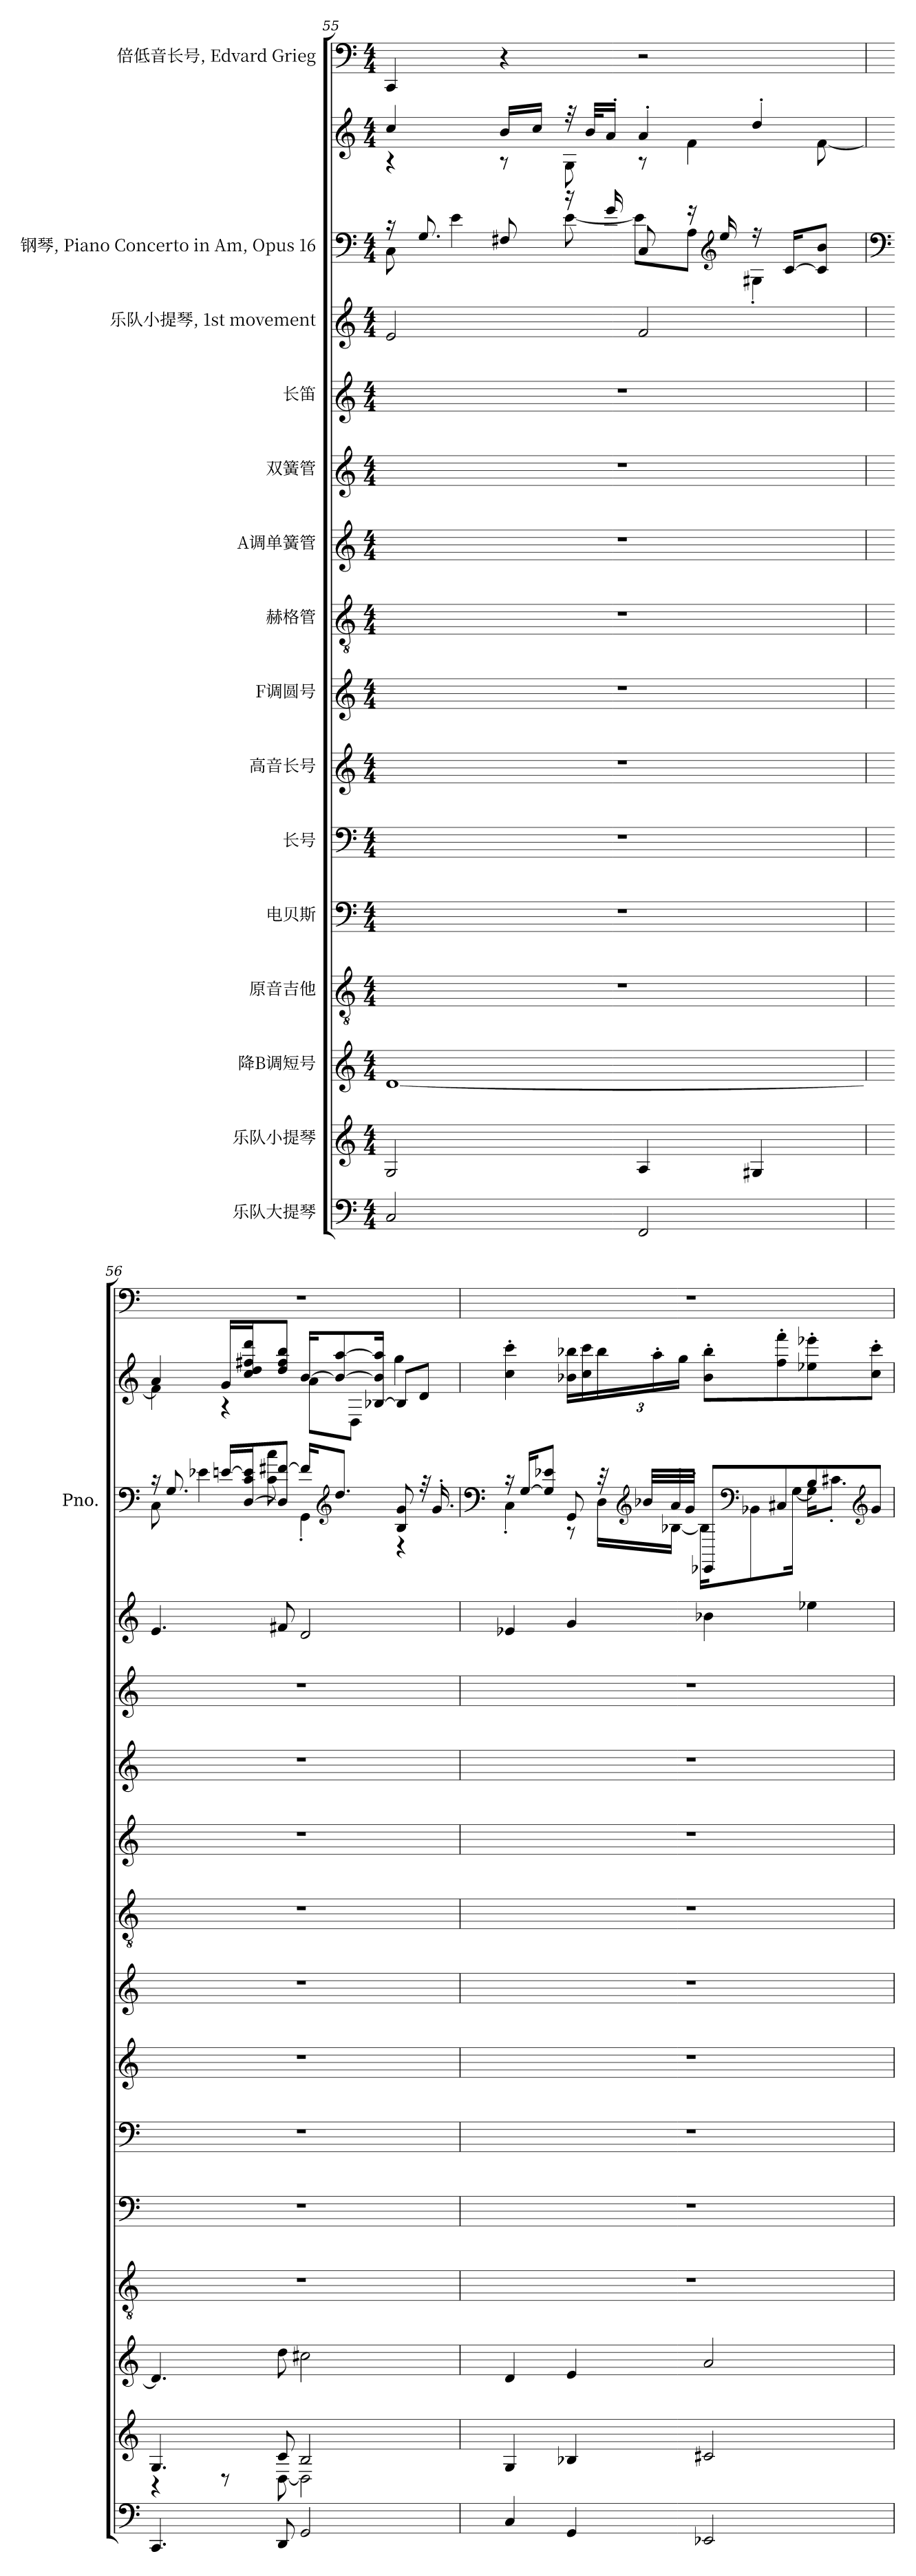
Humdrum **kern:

**kern	**kern	**kern	**kern	**kern	**kern	**kern	**kern	**kern	**kern	**kern	**kern	**kern	**kern	**kern	**kern
*part15	*part14	*part13	*part12	*part11	*part10	*part9	*part8	*part7	*part6	*part5	*part4	*part3	*part2	*part2	*part1
*staff16	*staff15	*staff14	*staff13	*staff12	*staff11	*staff10	*staff9	*staff8	*staff7	*staff6	*staff5	*staff4	*staff3	*staff2	*staff1
*I"乐队大提琴	*I"乐队小提琴	*I"降B调短号	*I"原音吉他	*I"电贝斯	*I"长号	*I"高音长号	*I"F调圆号	*I"赫格管	*I"A调单簧管	*I"双簧管	*I"长笛	*I"乐队小提琴, 1st movement	*I"钢琴,   Piano Concerto in Am, Opus 16	*	*I"倍低音长号, Edvard Grieg
*	*	*	*	*	*	*	*	*	*	*	*	*	*I'Pno.	*	*
!!LO:PB:g=z
*clefF4	*clefG2	*clefG2	*clefGv2	*clefF4	*clefF4	*clefG2	*clefG2	*clefGv2	*clefG2	*clefG2	*clefG2	*clefG2	*clefF4	*clefG2	*clefF4
*	*	*ITrd1c2	*	*ITrd7c12	*	*	*ITrd4c7	*	*ITrd2c3	*	*	*	*	*	*
*k[]	*k[]	*k[b-e-]	*k[]	*k[]	*k[]	*k[]	*k[b-]	*k[]	*k[f#c#g#]	*k[]	*k[]	*k[]	*k[]	*k[]	*k[]
*M4/4	*M4/4	*M4/4	*M4/4	*M4/4	*M4/4	*M4/4	*M4/4	*M4/4	*M4/4	*M4/4	*M4/4	*M4/4	*M4/4	*M4/4	*M4/4
=55	=55	=55	=55	=55	=55	=55	=55	=55	=55	=55	=55	=55	=55	=55	=55
*	*	*	*	*	*	*	*	*	*	*	*	*	*^	*^	*
2C/	2G/	[1c	1r	1r	1r	1r	1r	1r	1r	1r	1r	2e/	16r	8C\	4cc/	4r	4CC/
.	.	.	.	.	.	.	.	.	.	.	.	.	8.G/	.	.	.	.
.	.	.	.	.	.	.	.	.	.	.	.	.	.	4e\	.	.	.
.	.	.	.	.	.	.	.	.	.	.	.	.	8F#X/	.	16b/LL	8r	4r
.	.	.	.	.	.	.	.	.	.	.	.	.	.	.	16cc/JJ	.	.
.	.	.	.	.	.	.	.	.	.	.	.	.	16r	[8e\	32r	8G\	.
.	.	.	.	.	.	.	.	.	.	.	.	.	.	.	32b/KLL	.	.
.	.	.	.	.	.	.	.	.	.	.	.	.	16g/	.	16a'/JJ	.	.
2FF/	4A/	.	.	.	.	.	.	.	.	.	.	2f/	8C/	8e\L]	4a'/	8r	2r
.	.	.	.	.	.	.	.	.	.	.	.	.	16r	8A\J	.	4f\	.
*	*	*	*	*	*	*	*	*	*	*	*	*	*clefG2	*	*	*	*
.	.	.	.	.	.	.	.	.	.	.	.	.	16ee/	.	.	.	.
.	4G#X/	.	.	.	.	.	.	.	.	.	.	.	16r	4G#X'\	4dd'/	.	.
.	.	.	.	.	.	.	.	.	.	.	.	.	[16c/KL	.	.	.	.
.	.	.	.	.	.	.	.	.	.	.	.	.	8c/] 8b/J	.	.	[8f\	.
!!LO:PB:g=z
=56	=56	=56	=56	=56	=56	=56	=56	=56	=56	=56	=56	=56	=56	=56	=56	=56	=56
*	*	*	*	*	*	*	*	*	*	*	*	*	*clefF4	*	*	*	*
*	*^	*	*	*	*	*	*	*	*	*	*	*	*	*	*	*	*
4.CC/	4.G/	4r	4.c/]	1r	1r	1r	1r	1r	1r	1r	1r	1r	4.e/	16r	8C\	4a/	4f\]	1r
.	.	.	.	.	.	.	.	.	.	.	.	.	.	8.G/	.	.	.	.
.	.	.	.	.	.	.	.	.	.	.	.	.	.	.	4e-X\	.	.	.
.	.	8r	.	.	.	.	.	.	.	.	.	.	.	[16en/LL	.	16g/LL	4r	.
.	.	.	.	.	.	.	.	.	.	.	.	.	.	[16D/ 16c/ 16e/]J	.	16cc/ 16dd/ 16ff#X/ 16ddd/J	.	.
8DD/	8c/	[8D\	8cc\	.	.	.	.	.	.	.	.	.	8f#X/	8D/] [8f#X/J	8c\ 8cc\	8dd/ 8ff#/ 8bb/J	.	.
2GG/	2B/	2D\]	2bn\	.	.	.	.	.	.	.	.	.	2d/	16f#/KL]	4GG'\	[16b/KL	8a\L	.
*	*	*	*	*	*	*	*	*	*	*	*	*	*	*clefG2	*	*	*	*
.	.	.	.	.	.	.	.	.	.	.	.	.	.	8.dd/J	.	8b/_ [8aa/	.	.
.	.	.	.	.	.	.	.	.	.	.	.	.	.	.	.	.	8D\J	.
.	.	.	.	.	.	.	.	.	.	.	.	.	.	.	.	[16B-X/ 16b/] 16aa/]Jk	.	.
.	.	.	.	.	.	.	.	.	.	.	.	.	.	8B/ 8g/	4r	8B-/L]	4gg\	.
.	.	.	.	.	.	.	.	.	.	.	.	.	.	32r	.	8d/J	.	.
.	.	.	.	.	.	.	.	.	.	.	.	.	.	16.g'/	.	.	.	.
*	*v	*v	*	*	*	*	*	*	*	*	*	*	*	*	*	*v	*v	*
!!LO:PB:g=z
=57	=57	=57	=57	=57	=57	=57	=57	=57	=57	=57	=57	=57	=57	=57	=57	=57
*	*	*	*	*	*	*	*	*	*	*	*	*	*clefF4	*	*	*
4C/	4G/	4c/	1r	1r	1r	1r	1r	1r	1r	1r	1r	4e-X/	16r	4C'\	4cc\' 4ccc\'	1r
.	.	.	.	.	.	.	.	.	.	.	.	.	[16G/KL	.	.	.
.	.	.	.	.	.	.	.	.	.	.	.	.	8G/] 8e-X/J	.	.	.
4GG/	4B-X/	4d/	.	.	.	.	.	.	.	.	.	4g/	8GG/	8r	16b-X\ 16bb-X\LL	.
.	.	.	.	.	.	.	.	.	.	.	.	.	.	.	16cc\ 16ccc\	.
*	*	*	*	*	*	*	*	*	*	*	*	*	*	*	*Xbrackettup	*
.	.	.	.	.	.	.	.	.	.	.	.	.	32r	16D\LL	24bb-\	.
*	*	*	*	*	*	*	*	*	*	*	*	*	*clefG2	*	*	*
.	.	.	.	.	.	.	.	.	.	.	.	.	32b-X/LLL	.	.	.
.	.	.	.	.	.	.	.	.	.	.	.	.	.	.	24aa'\	.
.	.	.	.	.	.	.	.	.	.	.	.	.	32a'/	[16B-X\JJ	.	.
.	.	.	.	.	.	.	.	.	.	.	.	.	.	.	24gg\JJ	.
.	.	.	.	.	.	.	.	.	.	.	.	.	32g'/JJJ	.	.	.
2EE-X/	2c#X/	2g/	.	.	.	.	.	.	.	.	.	4b-X\	8EE-X/L	16B-\KL]	8b-\' 8bb-\'L	.
*	*	*	*	*	*	*	*	*	*	*	*	*	*clefF4	*	*	*
.	.	.	.	.	.	.	.	.	.	.	.	.	.	8BB-X\	.	.
.	.	.	.	.	.	.	.	.	.	.	.	.	8C#X/	.	8ff\' 8fff\'	.
.	.	.	.	.	.	.	.	.	.	.	.	.	.	[16G\Jk	.	.
.	.	.	.	.	.	.	.	.	.	.	.	4ee-X\	8B-/	16G\KL]	8ee-X\' 8eee-X\'	.
.	.	.	.	.	.	.	.	.	.	.	.	.	.	8.c#X'\J	.	.
*	*	*	*	*	*	*	*	*	*	*	*	*	*clefG2	*	*	*
.	.	.	.	.	.	.	.	.	.	.	.	.	8g/J	.	8cc\' 8ccc\'J	.
*	*	*	*	*	*	*	*	*	*	*	*	*	*v	*v	*	*
=	=	=	=	=	=	=	=	=	=	=	=	=	=	=	=
*-	*-	*-	*-	*-	*-	*-	*-	*-	*-	*-	*-	*-	*-	*-	*-
